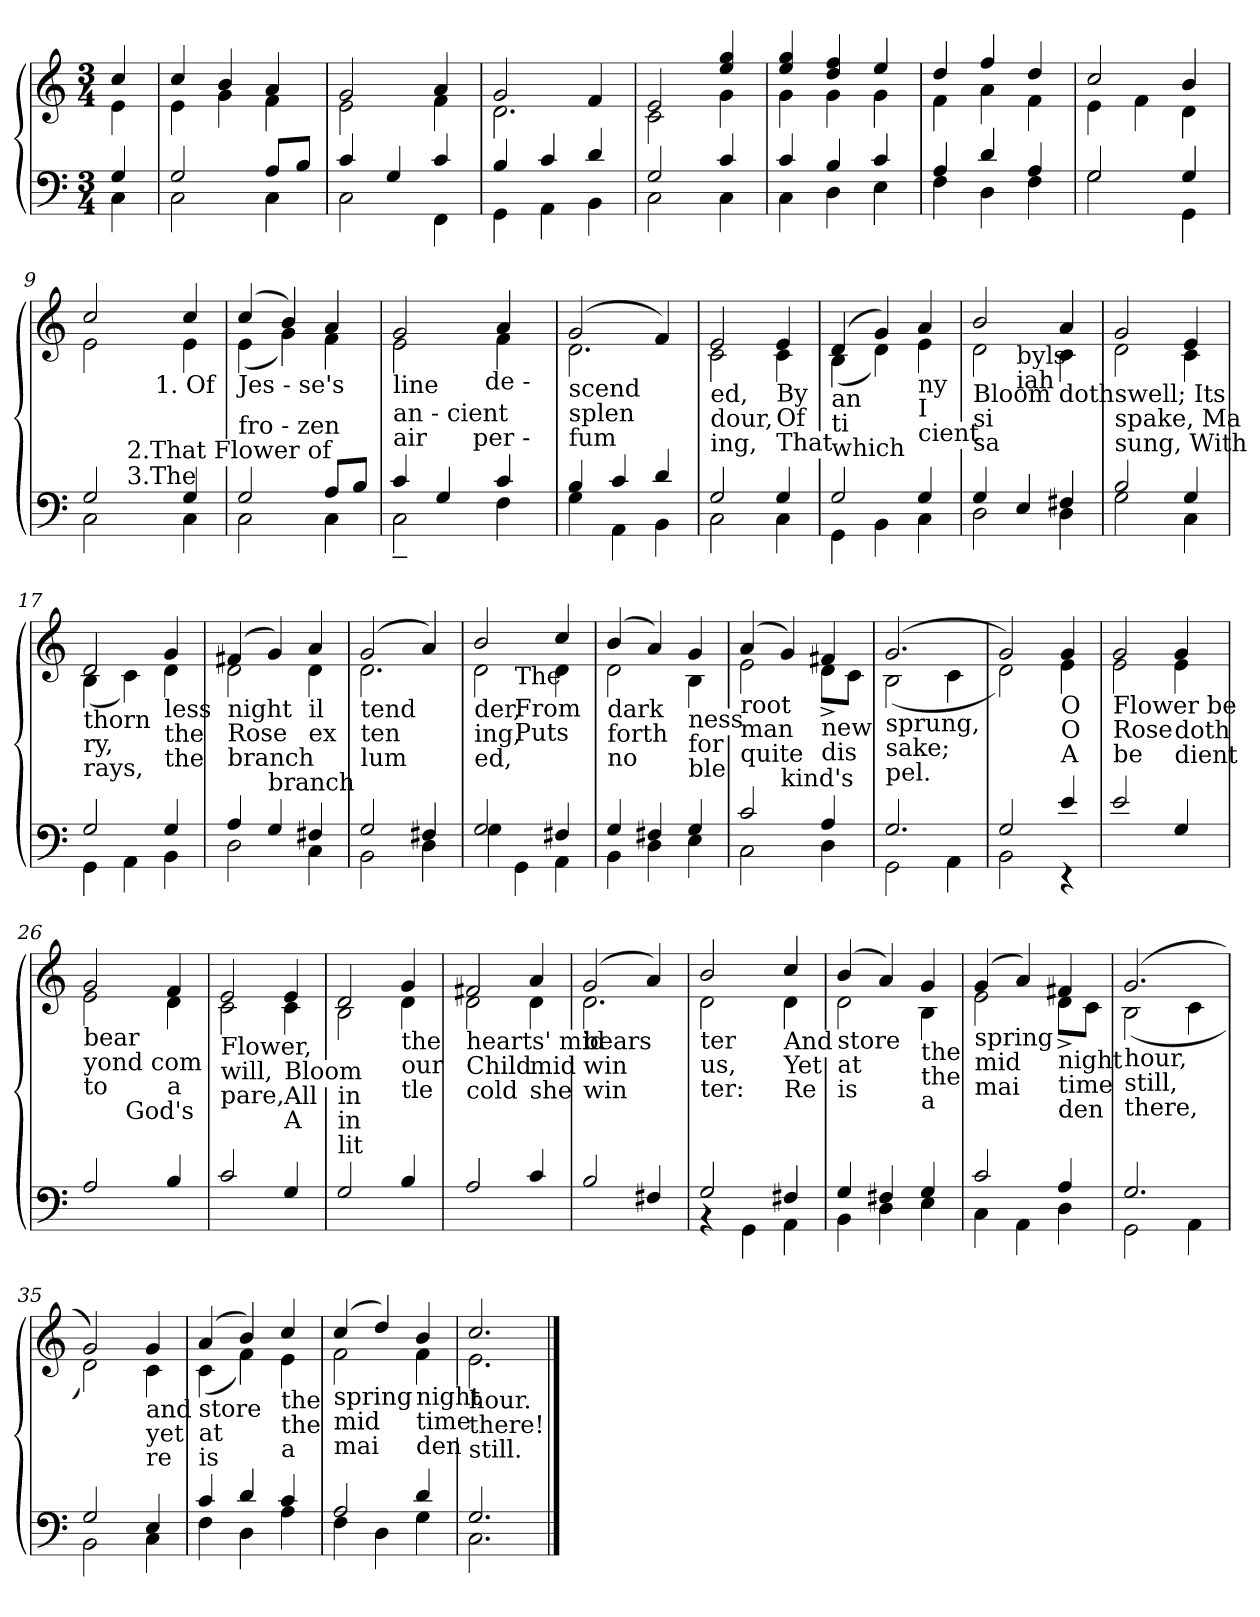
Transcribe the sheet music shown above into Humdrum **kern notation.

**kern	**kern
*part1	*part1
*staff2	*staff1
*clefF4	*clefG2
*k[]	*k[]
*C:	*C:
*M3/4	*M3/4
=1	=1
*^	*^
4G/	4C\	4cc/	4e\
=2	=2	=2	=2
2G/	2C\	4cc/	4e\
.	.	4b/	4g\
8A/L	4C\	4a/	4f\
8B/J	.	.	.
=3	=3	=3	=3
4c/	2C\	2g/	2e\
4G/	.	.	.
4c/	4FF\	4a/	4f\
=4	=4	=4	=4
4B/	4GG\	2g/	2.d\
4c/	4AA\	.	.
4d/	4BB\	4f/	.
=5	=5	=5	=5
2G/	2C\	2e/	2c\
4c/	4C\	4ee/ 4gg/	4g\
=6	=6	=6	=6
4c/	4C\	4ee/ 4gg/	4g\
4B/	4D\	4dd/ 4ff/	4g\
4c/	4E\	4ee/	4g\
=7	=7	=7	=7
4A/	4F\	4dd/	4f\
4d/	4D\	4ff/	4a\
4A/	4F\	4dd/	4f\
=8	=8	=8	=8
2G/	2G\	2cc/	4e\
.	.	.	4f\
4G/	4GG\	4b/	4d\
=9	=9	=9	=9
*	*^	*	*^
2G/	2C\	4ryy	2cc/	2e\	4.ryy
!	!	!LO:TX:a:t=3.The	!	!	!
!	!	!LO:TX:a:t=2.That Flower of	!	!	!
.	.	2ryy	.	.	.
!	!	!	!	!	!LO:TX:b:t=1. Of
.	.	.	.	.	4.ryy
4G/	4C\	.	4cc/	4e\	.
=10	=10	=10	=10	=10	=10
!	!	!	!LO:TX:b:t=Jes - se's	!	!
!LO:TX:a:t=fro - zen	!	!	!	!	!
*	*v	*v	*	*	*
*	*	*	*v	*v
2G/	2C\	(4cc/	(<4e\
.	.	4b/)	4g\)
8A/L	4C\	4a/	4f\
8B/J	.	.	.
=11	=11	=11	=11
!	!	!LO:TX:b:t=line	!
!LO:TX:a:t=air	!	!	!
!LO:TX:a:t=an - cient	!	!	!
*	*^	*	*^
4c/	2C~<\	4..ryy	2g/	2e\	4...ryy
4G/	.	.	.	.	.
!	!	!LO:TX:a:t=per -	!	!	!
.	.	4ryy	.	.	.
!	!	!	!	!	!LO:TX:b:t=de -
.	.	.	.	.	4ryy
4c/	4F\	.	4a/	4f\	.
.	.	16ryy	.	.	.
.	.	.	.	.	32ryy
!!LO:LB:g=z
=12	=12	=12	=12	=12	=12
!	!	!	!LO:TX:b:t=scend	!	!
!	!	!	!LO:TX:b:t=splen	!	!
!	!	!	!LO:TX:b:t=fum	!	!
*	*v	*v	*	*	*
*	*	*	*v	*v
4B/	4G\	(2g/	2.d\
4c/	4AA\	.	.
4d/	4BB\	4f/)	.
=13	=13	=13	=13
!	!	!LO:TX:b:t=ed,	!
!	!	!LO:TX:b:t=dour,	!
!	!	!LO:TX:b:t=ing,	!
2G/	2C\	2e/	2c\
!	!	!LO:TX:b:t=By	!
!	!	!LO:TX:b:t=Of	!
!	!	!LO:TX:b:t=That	!
4G/	4C\	4e/	4c\
=14	=14	=14	=14
!	!	!LO:TX:b:t=an	!
!	!	!LO:TX:b:t=ti	!
!	!	!LO:TX:b:t=which	!
2G/	4GG\	(4d/	(<4B\
.	4BB\	4g/)	4d\)
!	!	!LO:TX:b:t=ny	!
!	!	!LO:TX:b:t=I	!
!	!	!LO:TX:b:t=cient	!
4G/	4C\	4a/	4e\
=15	=15	=15	=15
!	!	!LO:TX:b:t=Bloom doth	!
!	!	!LO:TX:b:t=si	!
!	!	!LO:TX:b:t=sa	!
*	*	*	*^
4G/	2D\	2b/	2d\	4ryy
!	!	!	!	!LO:TX:b:t=byls
!	!	!	!	!LO:TX:b:t=iah
4E/	.	.	.	2ryy
4F#X/	4D\	4a/	4c\	.
=16	=16	=16	=16	=16
!	!	!LO:TX:b:t=swell; Its	!	!
!	!	!LO:TX:b:t=spake, Ma	!	!
!	!	!LO:TX:b:t=sung, With	!	!
*	*	*	*v	*v
2B/	2G\	2g/	2d\
4G/	4C\	4e/	4c\
=17	=17	=17	=17
!	!	!LO:TX:b:t=thorn	!
!	!	!LO:TX:b:t=ry,	!
!	!	!LO:TX:b:t=rays,	!
2G/	4GG\	2d/	(<4B\
.	4AA\	.	4c\)
!	!	!LO:TX:b:t=less	!
!	!	!LO:TX:b:t=the	!
!	!	!LO:TX:b:t=the	!
4G/	4BB\	4g/	4d\
=18	=18	=18	=18
!	!	!LO:TX:b:t=night	!
!	!	!LO:TX:b:t=Rose	!
!	!	!LO:TX:b:t=branch	!
4A/	2D\	(4f#X/	2d\
!	!	!LO:TX:b:t=branch	!
4G/	.	4g/)	.
!	!	!LO:TX:b:t=il	!
!	!	!LO:TX:b:t=ex	!
4F#X/	4C\	4a/	4d\
=19	=19	=19	=19
!	!	!LO:TX:b:t=tend	!
!	!	!LO:TX:b:t=ten	!
!	!	!LO:TX:b:t=lum	!
2G/	2BB\	(2g/	2.d\
4F#X/	4D\	4a/)	.
=20	=20	=20	=20
!	!	!LO:TX:b:t=der,	!
!	!	!LO:TX:b:t=ing,	!
!	!	!LO:TX:b:t=ed,	!
*	*	*	*^
2G/	4G\	2b/	2d\	4ryy
!	!	!	!	!LO:TX:b:t=From
!	!	!	!	!LO:TX:b:t=The
!	!	!	!	!LO:TX:b:t=Puts
.	4GG\	.	.	2ryy
4F#X/	4AA\	4cc/	4d\	.
!!LO:LB:g=z
=21	=21	=21	=21	=21
!	!	!LO:TX:b:t=dark	!	!
!	!	!LO:TX:b:t=forth	!	!
!	!	!LO:TX:b:t=no	!	!
*	*	*	*v	*v
4G/	4BB\	(4b/	2d\
4F#X/	4D\	4a/)	.
!	!	!LO:TX:b:t=ness	!
!	!	!LO:TX:b:t=for	!
!	!	!LO:TX:b:t=ble	!
4G/	4E\	4g/	4B\
=22	=22	=22	=22
!	!	!LO:TX:b:t=root	!
!	!	!LO:TX:b:t=man	!
!	!	!LO:TX:b:t=quite	!
2c/	2C\	(4a/	2e\
!	!	!LO:TX:b:t=kind's	!
.	.	4g/)	.
!	!	!LO:TX:b:t=new	!
!	!	!LO:TX:b:t=dis	!
4A/	4D\	4f#X/	8d^<\L
.	.	.	8c\J
=23	=23	=23	=23
!	!	!LO:TX:b:t=sprung,	!
!	!	!LO:TX:b:t=sake;	!
!	!	!LO:TX:b:t=pel.	!
2.G/	2GG\	(2.g/	(<2B\
.	4AA\	.	4c\
=24	=24	=24	=24
2G/	2BB\	2g/)	2d\)
!	!	!LO:TX:b:t=O	!
!	!	!LO:TX:b:t=O	!
!	!	!LO:TX:b:t=A	!
4e/	4rEE	4g/	4e\
=25	=25	=25	=25
!	!	!LO:TX:b:t=Flower be	!
!	!	!LO:TX:b:t=Rose	!
!	!	!LO:TX:b:t=be	!
*v	*v	*	*
2e/	2g/	2e\
!	!LO:TX:b:t=doth	!
!	!LO:TX:b:t=dient	!
4G/	4g/	4e\
=26	=26	=26
!	!LO:TX:b:t=bear	!
!	!LO:TX:b:t=yond com	!
!	!LO:TX:b:t=to	!
*	*	*^
2A/	2g/	2e\	4ryy
!	!	!	!LO:TX:b:t=God's
.	.	.	2ryy
!	!LO:TX:b:t=a	!	!
4B/	4f/	4d\	.
=27	=27	=27	=27
!	!LO:TX:b:t=Flower,	!	!
!	!LO:TX:b:t=will,	!	!
!	!LO:TX:b:t=pare,	!	!
*	*	*v	*v
2c/	2e/	2c\
!	!LO:TX:b:t=Bloom	!
!	!LO:TX:b:t=All	!
!	!LO:TX:b:t=A	!
4G/	4e/	4c\
=28	=28	=28
!	!LO:TX:b:t=in	!
!	!LO:TX:b:t=in	!
!	!LO:TX:b:t=lit	!
2G/	2d/	2B\
!	!LO:TX:b:t=the	!
!	!LO:TX:b:t=our	!
!	!LO:TX:b:t=tle	!
4B/	4g/	4d\
=29	=29	=29
!	!LO:TX:b:t=hearts' mid	!
!	!LO:TX:b:t=Child	!
!	!LO:TX:b:t=cold	!
2A/	2f#X/	2d\
!	!LO:TX:b:t=mid	!
!	!LO:TX:b:t=she	!
4c/	4a/	4d\
!!LO:LB:g=z	!!
=30	=30	=30
!	!LO:TX:b:t=bears	!
!	!LO:TX:b:t=win	!
!	!LO:TX:b:t=win	!
2B/	(2g/	2.d\
4F#X/	4a/)	.
=31	=31	=31
*^	*	*
!	!	!LO:TX:b:t=ter	!
!	!	!LO:TX:b:t=us,	!
!	!	!LO:TX:b:t=ter&colon;	!
2G/	4rAA	2b/	2d\
.	4GG\	.	.
!	!	!LO:TX:b:t=And	!
!	!	!LO:TX:b:t=Yet	!
!	!	!LO:TX:b:t=Re	!
4F#X/	4AA\	4cc/	4d\
=32	=32	=32	=32
!	!	!LO:TX:b:t=store	!
!	!	!LO:TX:b:t=at	!
!	!	!LO:TX:b:t=is	!
4G/	4BB\	(4b/	2d\
4F#X/	4D\	4a/)	.
!	!	!LO:TX:b:t=the	!
!	!	!LO:TX:b:t=the	!
!	!	!LO:TX:b:t=a	!
4G/	4E\	4g/	4B\
=33	=33	=33	=33
!	!	!LO:TX:b:t=spring	!
!	!	!LO:TX:b:t=mid	!
!	!	!LO:TX:b:t=mai	!
2c/	4C\	(4g/	2e\
.	4AA\	4a/)	.
!	!	!LO:TX:b:t=night	!
!	!	!LO:TX:b:t=time	!
!	!	!LO:TX:b:t=den	!
4A/	4D\	4f#X/	8d^<\L
.	.	.	8c\J
=34	=34	=34	=34
!	!	!LO:TX:b:t=hour,	!
!	!	!LO:TX:b:t=still,	!
!	!	!LO:TX:b:t=there,	!
2.G/	2GG\	(2.g/	(<2B\
.	4AA\	.	4c\
=35	=35	=35	=35
2G/	2BB\	2g/)	2d\)
!	!	!LO:TX:b:t=and	!
!	!	!LO:TX:b:t=yet	!
!	!	!LO:TX:b:t=re	!
4E/	4C\	4g/	4c\
=36	=36	=36	=36
!	!	!LO:TX:b:t=store	!
!	!	!LO:TX:b:t=at	!
!	!	!LO:TX:b:t=is	!
4c/	4F\	(4a/	(<4c\
4d/	4D\	4b/)	4f\)
!	!	!LO:TX:b:t=the	!
!	!	!LO:TX:b:t=the	!
!	!	!LO:TX:b:t=a	!
4c/	4A\	4cc/	4e\
=37	=37	=37	=37
!	!	!LO:TX:b:t=spring	!
!	!	!LO:TX:b:t=mid	!
!	!	!LO:TX:b:t=mai	!
2A/	4F\	(4cc/	2f\
.	4D\	4dd/)	.
!	!	!LO:TX:b:t=night	!
!	!	!LO:TX:b:t=time	!
!	!	!LO:TX:b:t=den	!
4d/	4G\	4b/	4f\
=38	=38	=38	=38
!	!	!LO:TX:b:t=hour.	!
!	!	!LO:TX:b:t=there!	!
!	!	!LO:TX:b:t=still.	!
2.G/	2.C\	2.cc/	2.e\
*v	*v	*	*
*	*v	*v
==	==
*-	*-
